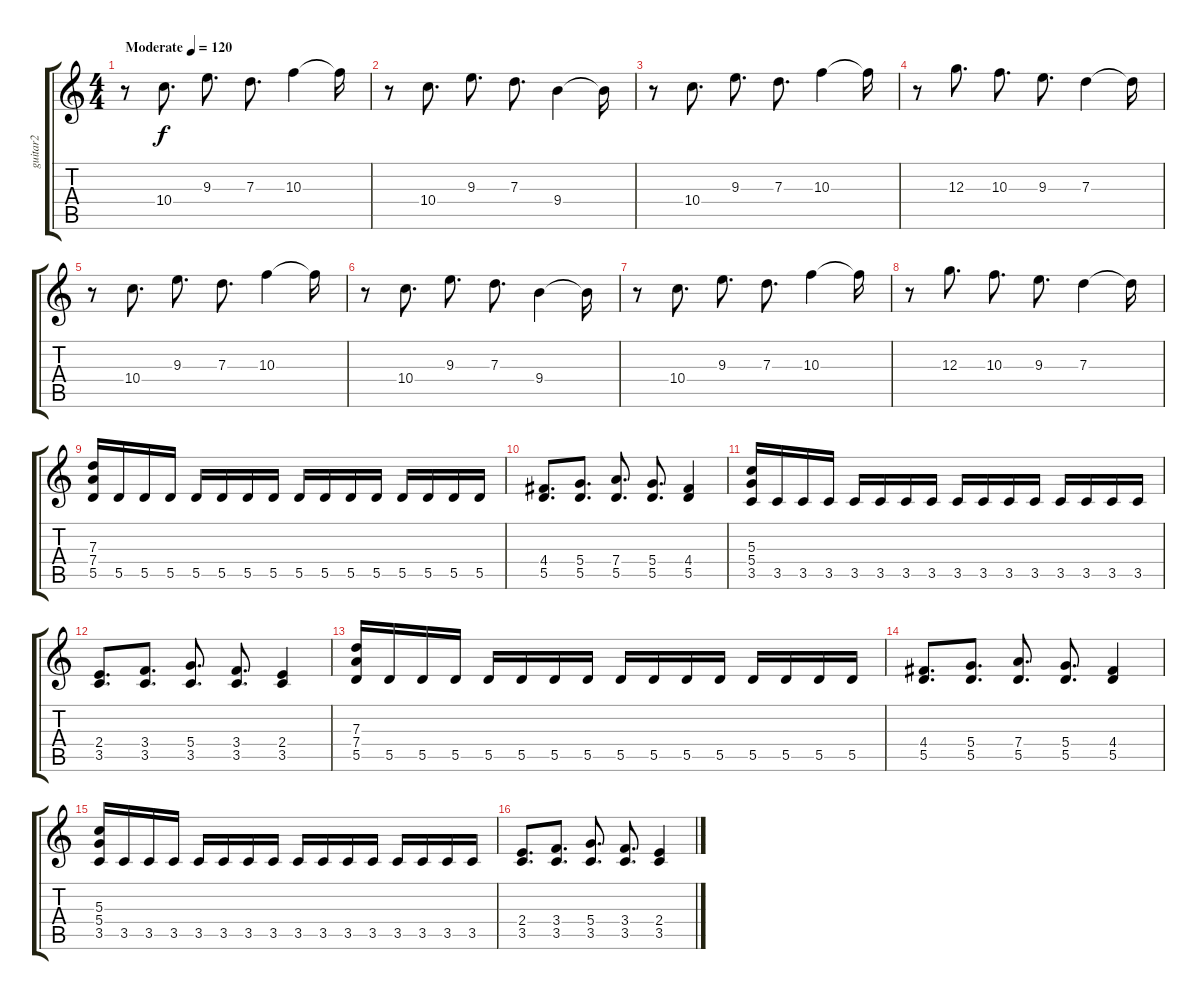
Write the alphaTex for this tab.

\track ("guitar2" "guitar2") {instrument distortionguitar}
\staff {score tabs}
\tuning (E4 B3 G3 D3 A2 E2) {hide}
\ts (4 4)
\tempo (120 "Moderate")
\clef g2
\ks c
r.8{dy f instrument distortionguitar} 10.4.8{d} 9.3.8{d} 7.3.8{d} 10.3.4 10.3{t}.16 |
r.8 10.4.8{d} 9.3.8{d} 7.3.8{d} 9.4.4 9.4{t}.16 |
r.8 10.4.8{d} 9.3.8{d} 7.3.8{d} 10.3.4 10.3{t}.16 |
r.8 12.3.8{d} 10.3.8{d} 9.3.8{d} 7.3.4 7.3{t}.16 |
r.8 10.4.8{d} 9.3.8{d} 7.3.8{d} 10.3.4 10.3{t}.16 |
r.8 10.4.8{d} 9.3.8{d} 7.3.8{d} 9.4.4 9.4{t}.16 |
r.8 10.4.8{d} 9.3.8{d} 7.3.8{d} 10.3.4 10.3{t}.16 |
r.8 12.3.8{d} 10.3.8{d} 9.3.8{d} 7.3.4 7.3{t}.16 |
(7.3 7.4 5.5).16 5.5.16 5.5.16 5.5.16 5.5.16 5.5.16 5.5.16 5.5.16 5.5.16 5.5.16 5.5.16 5.5.16 5.5.16 5.5.16 5.5.16 5.5.16 |
(4.4 5.5).8{d} (5.4 5.5).8{d} (7.4 5.5).8{d} (5.4 5.5).8{d} (4.4 5.5).4 |
(5.3 5.4 3.5).16 3.5.16 3.5.16 3.5.16 3.5.16 3.5.16 3.5.16 3.5.16 3.5.16 3.5.16 3.5.16 3.5.16 3.5.16 3.5.16 3.5.16 3.5.16 |
(2.4 3.5).8{d} (3.4 3.5).8{d} (5.4 3.5).8{d} (3.4 3.5).8{d} (2.4 3.5).4 |
(7.3 7.4 5.5).16 5.5.16 5.5.16 5.5.16 5.5.16 5.5.16 5.5.16 5.5.16 5.5.16 5.5.16 5.5.16 5.5.16 5.5.16 5.5.16 5.5.16 5.5.16 |
(4.4 5.5).8{d} (5.4 5.5).8{d} (7.4 5.5).8{d} (5.4 5.5).8{d} (4.4 5.5).4 |
(5.3 5.4 3.5).16 3.5.16 3.5.16 3.5.16 3.5.16 3.5.16 3.5.16 3.5.16 3.5.16 3.5.16 3.5.16 3.5.16 3.5.16 3.5.16 3.5.16 3.5.16 |
(2.4 3.5).8{d} (3.4 3.5).8{d} (5.4 3.5).8{d} (3.4 3.5).8{d} (2.4 3.5).4
